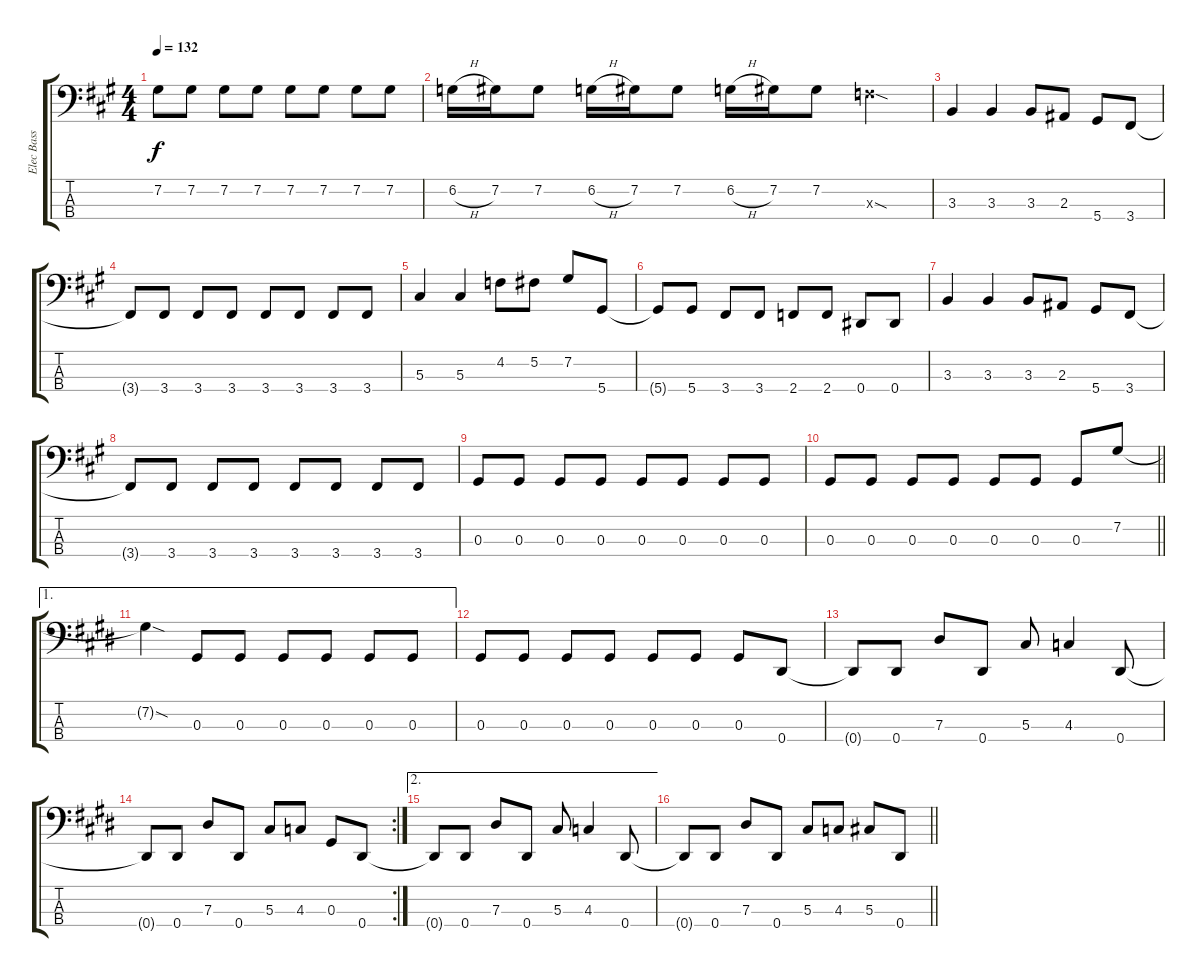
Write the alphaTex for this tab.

\track ("Elec Bass (pick)" "Elec Bass ") {instrument electricbasspick}
\staff {score tabs}
\tuning (Gb2 Db2 Ab1 Eb1) {hide}
\ts (4 4)
\tempo 132
\clef f4
\ks a
7.2.8{dy f} 7.2.8 7.2.8 7.2.8 7.2.8 7.2.8 7.2.8 7.2.8 |
6.2{h}.16 7.2.16 7.2.8 6.2{h}.16 7.2.16 7.2.8 6.2{h}.16 7.2.16 7.2.8 9.3{sod x}.4 |
3.3.4 3.3.4 3.3.8 2.3.8 5.4.8 3.4.8 |
3.4{t}.8 3.4.8 3.4.8 3.4.8 3.4.8 3.4.8 3.4.8 3.4.8 |
5.3.4 5.3.4 4.2.8 5.2.8 7.2.8 5.4.8 |
5.4{t}.8 5.4.8 3.4.8 3.4.8 2.4.8 2.4.8 0.4.8 0.4.8 |
3.3.4 3.3.4 3.3.8 2.3.8 5.4.8 3.4.8 |
3.4{t}.8 3.4.8 3.4.8 3.4.8 3.4.8 3.4.8 3.4.8 3.4.8 |
0.3.8 0.3.8 0.3.8 0.3.8 0.3.8 0.3.8 0.3.8 0.3.8 |
\barLineRight lightlight
0.3.8 0.3.8 0.3.8 0.3.8 0.3.8 0.3.8 0.3.8 7.2.8 |
\ae 1
\ks e
7.2{sod t}.4 0.3.8 0.3.8 0.3.8 0.3.8 0.3.8 0.3.8 |
\ks c#minor
0.3.8 0.3.8 0.3.8 0.3.8 0.3.8 0.3.8 0.3.8 0.4.8 |
\ks e
0.4{t}.8 0.4.8 7.3.8 0.4.8 5.3.8 4.3.4 0.4.8 |
\rc 2
\ks c#minor
0.4{t}.8 0.4.8 7.3.8 0.4.8 5.3.8 4.3.8 0.3.8 0.4.8 |
\ae 2
0.4{t}.8 0.4.8 7.3.8 0.4.8 5.3.8 4.3.4 0.4.8 |
\barLineRight lightlight
0.4{t}.8 0.4.8 7.3.8 0.4.8 5.3.8 4.3.8 5.3.8 0.4.8
